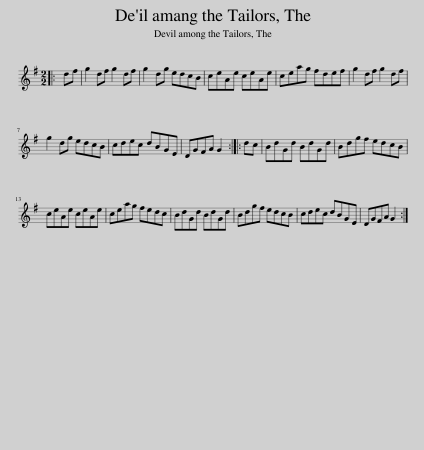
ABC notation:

X:1
L:1/8
M:2/2
I:linebreak $
K:G
V:1 treble
V:1
|: df | g2 df g2 df | g2 dg edcB | ceAe ceAe | ceag fdef | %5
 g2 df g2 df |$ g2 dg edcB | cdec dBGE | DGFA G2 :: dc | %10
 BdGd BdGd | Bdgf edcB |$ ceAe ceAe | ceag fedc | BdGd BdGd | %15
 Bdgf edcB | cdec dBGE | DGFA G2 :| %18
